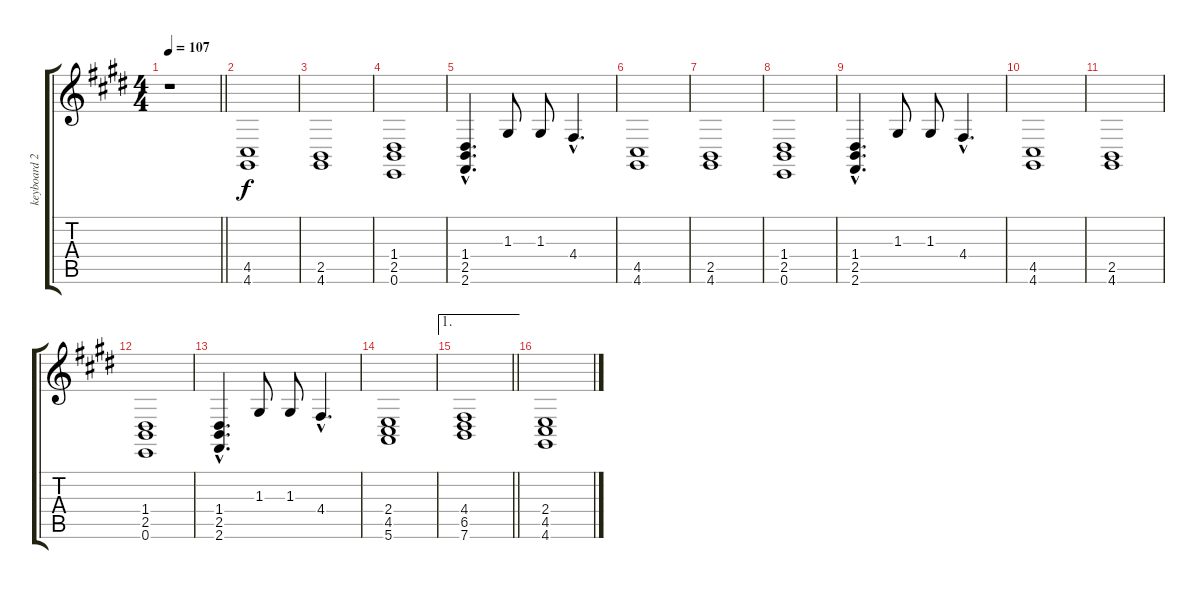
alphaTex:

\track ("keyboard 2" "keyboard 2") {instrument acousticgrandpiano}
\staff {score tabs}
\tuning (E4 B3 G3 D3 A2 E2) {hide}
\ts (4 4)
\tempo 107
\clef g2
\barLineRight lightlight
\ks e
r.1{dy f} |
(4.5 4.6).1 |
(2.5 4.6).1 |
(1.4 2.5 0.6).1 |
(1.4{hac} 2.5{hac} 2.6{hac}).4{d} 1.3.8 1.3.8 4.4{hac}.4{d} |
(4.5 4.6).1 |
(2.5 4.6).1 |
(1.4 2.5 0.6).1 |
(1.4{hac} 2.5{hac} 2.6{hac}).4{d} 1.3.8 1.3.8 4.4{hac}.4{d} |
(4.5 4.6).1 |
(2.5 4.6).1 |
(1.4 2.5 0.6).1 |
(1.4{hac} 2.5{hac} 2.6{hac}).4{d} 1.3.8 1.3.8 4.4{hac}.4{d} |
(2.4 4.5 5.6).1 |
\ae 1
\barLineRight lightlight
(4.4 6.5 7.6).1 |
(2.4 4.5 4.6).1
